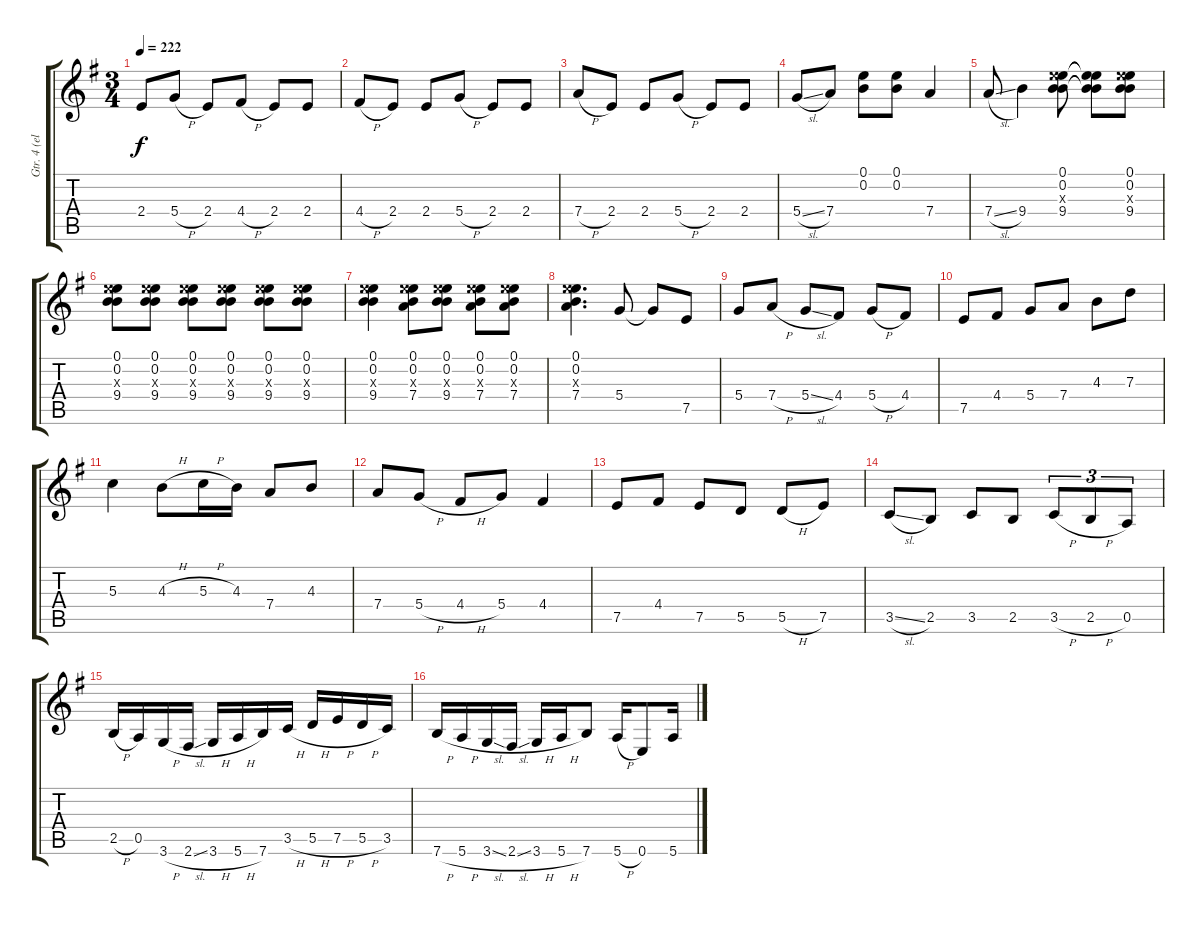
\track ("Gtr. 4 (elec.)" "Gtr. 4 (el") {instrument distortionguitar}
\staff {score tabs}
\tuning (E4 B3 G3 D3 A2 E2) {hide}
\ts (3 4)
\tempo 222
\clef g2
\ks g
2.4.8{dy f} 5.4{h}.8 2.4.8 4.4{h}.8 2.4.8 2.4.8 |
4.4{h}.8 2.4.8 2.4.8 5.4{h}.8 2.4.8 2.4.8 |
7.4{h}.8 2.4.8 2.4.8 5.4{h}.8 2.4.8 2.4.8 |
5.4{sl}.8 7.4.8 (0.1 0.2).8 (0.1 0.2).8 7.4.4 |
7.4{sl}.8 9.4.4 (0.1 0.2 9.3{x} 9.4).8 (0.1{t} 0.2{t} 9.3{t} 9.4{t}).8 (0.1 0.2 9.3{x} 9.4).8 |
(0.1 0.2 9.3{x} 9.4).8 (0.1 0.2 9.3{x} 9.4).8 (0.1 0.2 9.3{x} 9.4).8 (0.1 0.2 9.3{x} 9.4).8 (0.1 0.2 9.3{x} 9.4).8 (0.1 0.2 9.3{x} 9.4).8 |
(0.1 0.2 9.3{x} 9.4).4 (0.1 0.2 9.3{x} 7.4).8 (0.1 0.2 9.3{x} 9.4).8 (0.1 0.2 9.3{x} 7.4).8 (0.1 0.2 9.3{x} 7.4).8 |
(0.1 0.2 9.3{x} 7.4).4{d} 5.4.8 5.4{t}.8 7.5.8 |
5.4.8 7.4{h}.8 5.4{sl}.8 4.4.8 5.4{h}.8 4.4.8 |
7.5.8 4.4.8 5.4.8 7.4.8 4.3.8 7.3.8 |
5.3.4 4.3{h}.8 5.3{h}.16 4.3.16 7.4.8 4.3.8 |
7.4.8 5.4{h}.8 4.4{h}.8 5.4.8 4.4.4 |
7.5.8 4.4.8 7.5.8 5.5.8 5.5{h}.8 7.5.8 |
3.5{sl}.8 2.5.8 3.5.8 2.5.8 3.5{h}.8{tu (3 2)} 2.5{h}.8{tu (3 2)} 0.5.8{tu (3 2)} |
2.5{h}.16 0.5.16 3.6{h}.16 2.6{sl}.16 3.6{h}.16 5.6{h}.16 7.6.16 3.5{h}.16 5.5{h}.16 7.5{h}.16 5.5{h}.16 3.5.16 |
7.6{h}.16 5.6{h}.16 3.6{sl}.16 2.6{sl}.16 3.6{h}.16 5.6{h}.16 7.6.8 5.6{h}.16 0.6.8 5.6{h}.16
